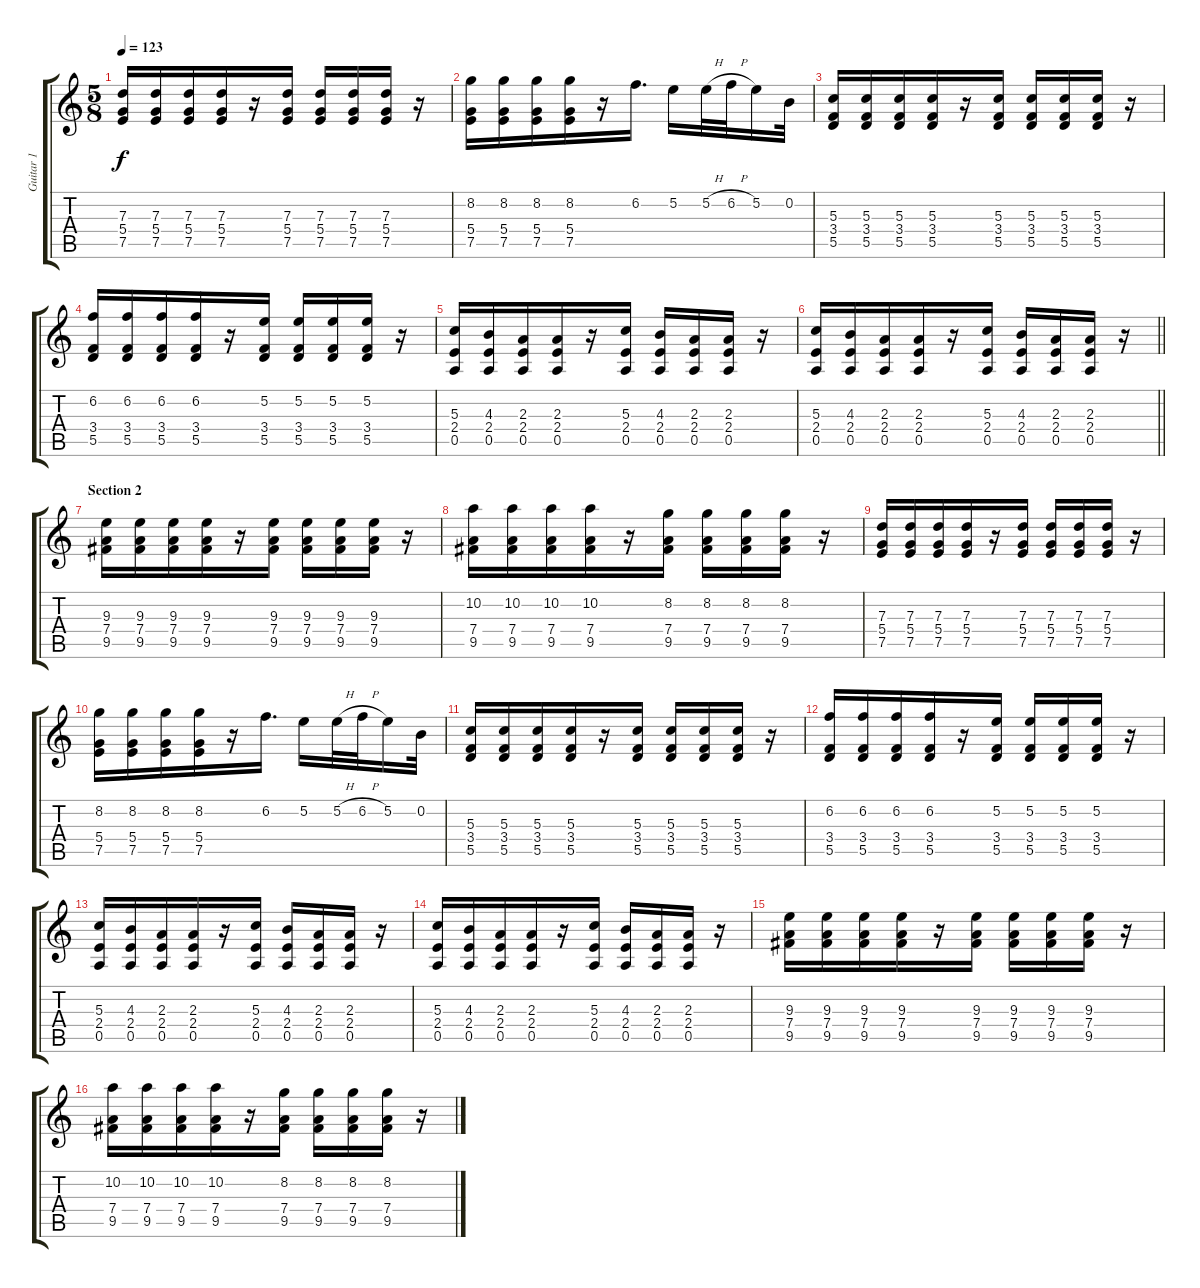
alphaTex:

\track ("Guitar 1" "Guitar 1") {instrument distortionguitar}
\staff {score tabs}
\tuning (E4 B3 G3 D3 A2 E2) {hide}
\ts (5 8)
\tempo 123
\clef g2
\ks c
(7.3 5.4 7.5).16{dy f} (7.3 5.4 7.5).16 (7.3 5.4 7.5).16 (7.3 5.4 7.5).16 r.16 (7.3 5.4 7.5).16 (7.3 5.4 7.5).16 (7.3 5.4 7.5).16 (7.3 5.4 7.5).16 r.16 |
(8.2 5.4 7.5).16 (8.2 5.4 7.5).16 (8.2 5.4 7.5).16 (8.2 5.4 7.5).16 r.16 6.2.16{d} 5.2.16 5.2{h}.32 6.2{h}.32 5.2.16 0.2.32 |
(5.3 3.4 5.5).16 (5.3 3.4 5.5).16 (5.3 3.4 5.5).16 (5.3 3.4 5.5).16 r.16 (5.3 3.4 5.5).16 (5.3 3.4 5.5).16 (5.3 3.4 5.5).16 (5.3 3.4 5.5).16 r.16 |
(6.2 3.4 5.5).16 (6.2 3.4 5.5).16 (6.2 3.4 5.5).16 (6.2 3.4 5.5).16 r.16 (5.2 3.4 5.5).16 (5.2 3.4 5.5).16 (5.2 3.4 5.5).16 (5.2 3.4 5.5).16 r.16 |
(5.3 2.4 0.5).16 (4.3 2.4 0.5).16 (2.3 2.4 0.5).16 (2.3 2.4 0.5).16 r.16 (5.3 2.4 0.5).16 (4.3 2.4 0.5).16 (2.3 2.4 0.5).16 (2.3 2.4 0.5).16 r.16 |
\barLineRight lightlight
(5.3 2.4 0.5).16 (4.3 2.4 0.5).16 (2.3 2.4 0.5).16 (2.3 2.4 0.5).16 r.16 (5.3 2.4 0.5).16 (4.3 2.4 0.5).16 (2.3 2.4 0.5).16 (2.3 2.4 0.5).16 r.16 |
\section ("" "Section 2")
(9.3 7.4 9.5).16 (9.3 7.4 9.5).16 (9.3 7.4 9.5).16 (9.3 7.4 9.5).16 r.16 (9.3 7.4 9.5).16 (9.3 7.4 9.5).16 (9.3 7.4 9.5).16 (9.3 7.4 9.5).16 r.16 |
(10.2 7.4 9.5).16 (10.2 7.4 9.5).16 (10.2 7.4 9.5).16 (10.2 7.4 9.5).16 r.16 (8.2 7.4 9.5).16 (8.2 7.4 9.5).16 (8.2 7.4 9.5).16 (8.2 7.4 9.5).16 r.16 |
(7.3 5.4 7.5).16 (7.3 5.4 7.5).16 (7.3 5.4 7.5).16 (7.3 5.4 7.5).16 r.16 (7.3 5.4 7.5).16 (7.3 5.4 7.5).16 (7.3 5.4 7.5).16 (7.3 5.4 7.5).16 r.16 |
(8.2 5.4 7.5).16 (8.2 5.4 7.5).16 (8.2 5.4 7.5).16 (8.2 5.4 7.5).16 r.16 6.2.16{d} 5.2.16 5.2{h}.32 6.2{h}.32 5.2.16 0.2.32 |
(5.3 3.4 5.5).16 (5.3 3.4 5.5).16 (5.3 3.4 5.5).16 (5.3 3.4 5.5).16 r.16 (5.3 3.4 5.5).16 (5.3 3.4 5.5).16 (5.3 3.4 5.5).16 (5.3 3.4 5.5).16 r.16 |
(6.2 3.4 5.5).16 (6.2 3.4 5.5).16 (6.2 3.4 5.5).16 (6.2 3.4 5.5).16 r.16 (5.2 3.4 5.5).16 (5.2 3.4 5.5).16 (5.2 3.4 5.5).16 (5.2 3.4 5.5).16 r.16 |
(5.3 2.4 0.5).16 (4.3 2.4 0.5).16 (2.3 2.4 0.5).16 (2.3 2.4 0.5).16 r.16 (5.3 2.4 0.5).16 (4.3 2.4 0.5).16 (2.3 2.4 0.5).16 (2.3 2.4 0.5).16 r.16 |
(5.3 2.4 0.5).16 (4.3 2.4 0.5).16 (2.3 2.4 0.5).16 (2.3 2.4 0.5).16 r.16 (5.3 2.4 0.5).16 (4.3 2.4 0.5).16 (2.3 2.4 0.5).16 (2.3 2.4 0.5).16 r.16 |
(9.3 7.4 9.5).16 (9.3 7.4 9.5).16 (9.3 7.4 9.5).16 (9.3 7.4 9.5).16 r.16 (9.3 7.4 9.5).16 (9.3 7.4 9.5).16 (9.3 7.4 9.5).16 (9.3 7.4 9.5).16 r.16 |
(10.2 7.4 9.5).16 (10.2 7.4 9.5).16 (10.2 7.4 9.5).16 (10.2 7.4 9.5).16 r.16 (8.2 7.4 9.5).16 (8.2 7.4 9.5).16 (8.2 7.4 9.5).16 (8.2 7.4 9.5).16 r.16
